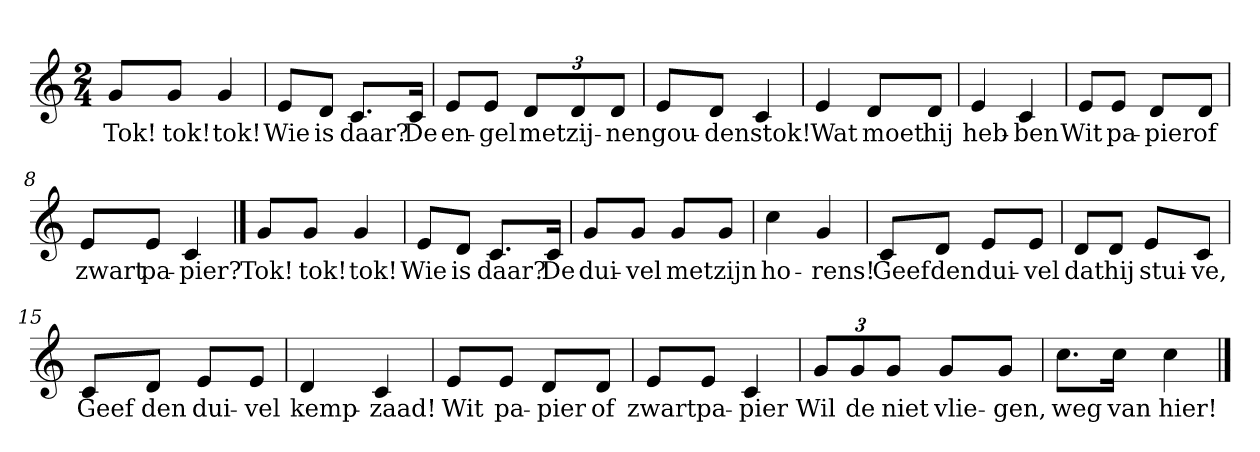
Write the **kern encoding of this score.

**kern	**text
*part1	*part1
*staff1	*staff1
*clefG2	*
*k[]	*
*C:	*
*M2/4	*
*MM120	*
=1	=1
8g/L	Tok!
8g/J	tok!
4g	tok!
=2	=2
8e/L	Wie
8d/J	is
8.c/L	daar?
16c/Jk	De
=3	=3
8e/L	en-
8e/J	-gel
12d/L	met
12d/	zij-
12d/J	-nen
=4	=4
8e/L	gou-
8d/J	-den
4c	stok!
=5	=5
4e	Wat
8d/L	moet
8d/J	hij
=6	=6
4e	heb-
4c	-ben
=7	=7
8e/L	Wit
8e/J	pa-
8d/L	-pier
8d/J	of
=8	=8
8e/L	zwart
8e/J	pa-
4c	-pier?
==9	==9
8g/L	Tok!
8g/J	tok!
4g	tok!
=10	=10
8e/L	Wie
8d/J	is
8.c/L	daar?
16c/Jk	De
=11	=11
8g/L	dui-
8g/J	-vel
8g/L	met
8g/J	zijn
=12	=12
4cc	ho-
4g	-rens!
=13	=13
8c/L	Geef
8d/J	den
8e/L	dui-
8e/J	-vel
=14	=14
8d/L	dat
8d/J	hij
8e/L	stui-
8c/J	-ve,
=15	=15
8c/L	Geef
8d/J	den
8e/L	dui-
8e/J	-vel
=16	=16
4d	kemp-
4c	-zaad!
=17	=17
8e/L	Wit
8e/J	pa-
8d/L	-pier
8d/J	of
=18	=18
8e/L	zwart
8e/J	pa-
4c	-pier
=19	=19
12g/L	Wil
12g/	de
12g/J	niet
8g/L	vlie-
8g/J	-gen,
=20	=20
8.cc\L	weg
16cc\Jk	van
4cc	hier!
==	==
*-	*-
